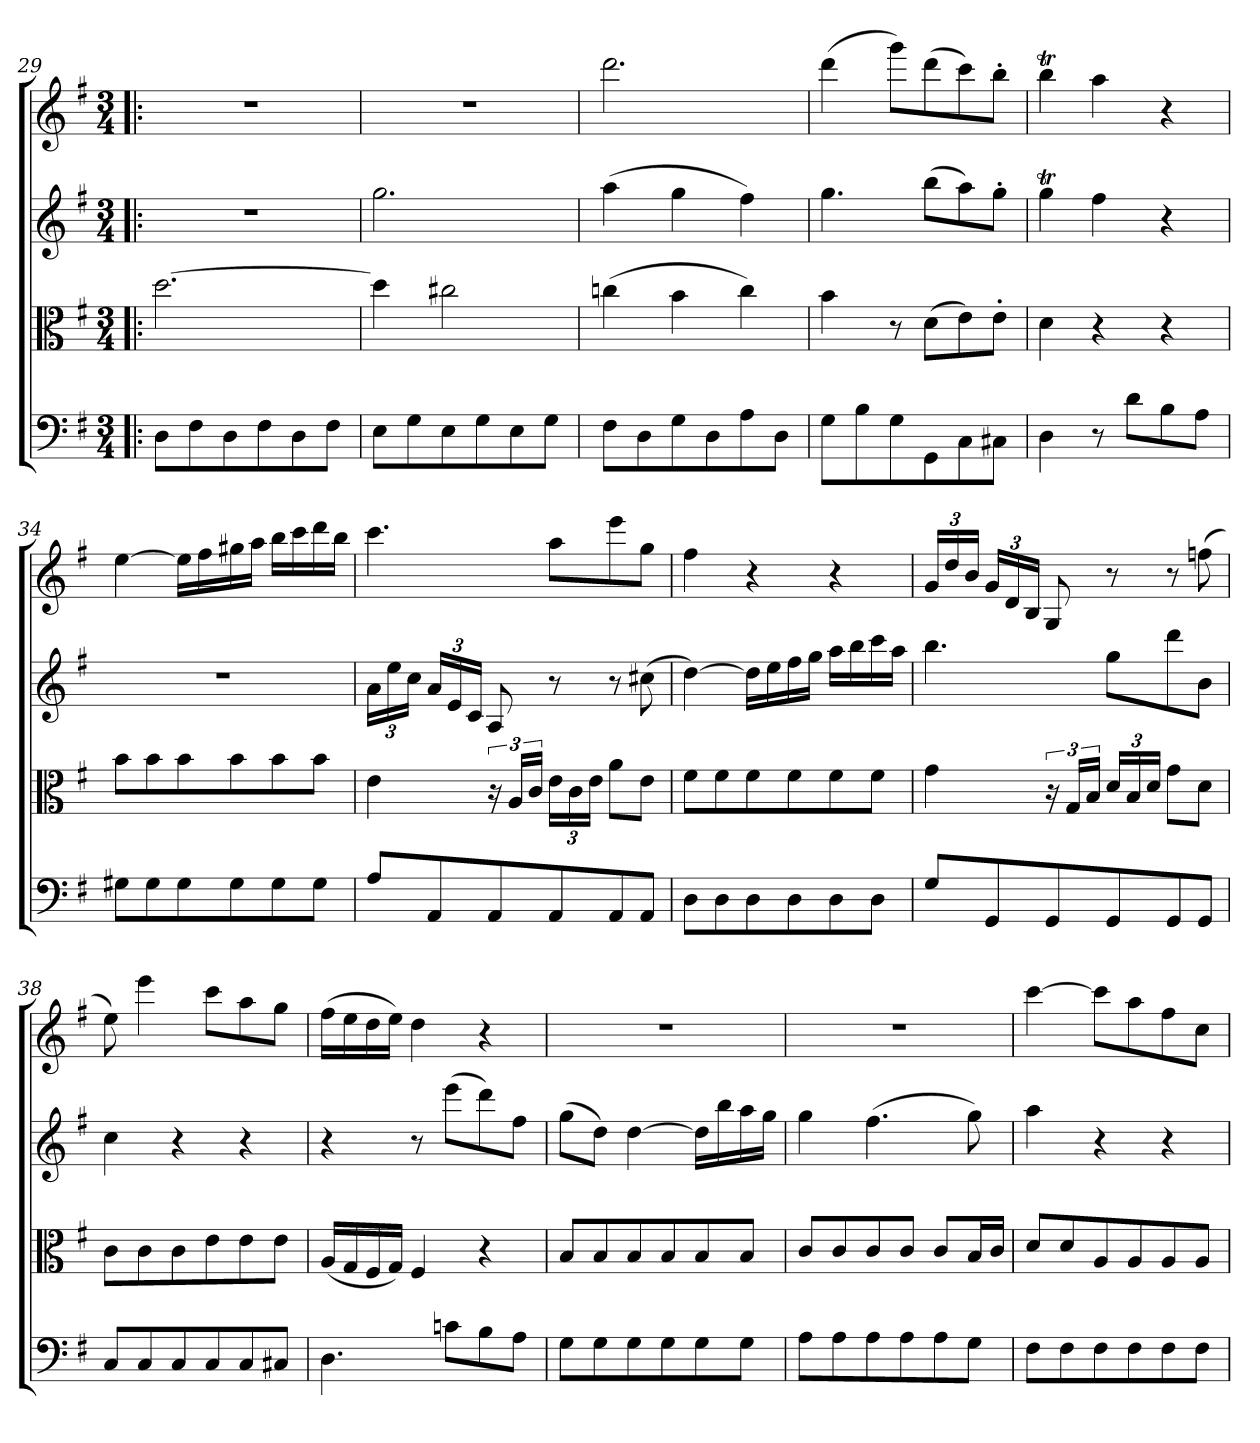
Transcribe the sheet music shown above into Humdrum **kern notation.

**kern	**kern	**kern	**kern
*part4	*part3	*part2	*part1
*staff4	*staff3	*staff2	*staff1
*clefF4	*clefC3	*clefG2	*clefG2
*k[f#]	*k[f#]	*k[f#]	*k[f#]
*M3/4	*M3/4	*M3/4	*M3/4
=29!|:	=29!|:	=29!|:	=29!|:
8D\L	[2.dd\	2.r	2.r
8F#\	.	.	.
8D\	.	.	.
8F#\	.	.	.
8D\	.	.	.
8F#\J	.	.	.
=30	=30	=30	=30
8E\L	4dd\]	2.gg\	2.r
8G\	.	.	.
8E\	2cc#X\	.	.
8G\	.	.	.
8E\	.	.	.
8G\J	.	.	.
=31	=31	=31	=31
8F#\L	(4ccn\	(4aa\	2.ddd\
8D\	.	.	.
8G\	4b\	4gg\	.
8D\	.	.	.
8A\	4cc\)	4ff#\)	.
8D\J	.	.	.
=32	=32	=32	=32
8G\L	4b\	4.gg\	(4ddd\
8B\	.	.	.
8G\	8r	.	8ggg\L)
8GG\	(8d\L	(8bb\L	(8ddd\
8C\	8e\)	8aa\)	8ccc\)
8C#X\J	8e'\J	8gg'\J	8bb'\J
=33	=33	=33	=33
4D\	4d\	4ggT\	4bbt\
8r	4r	4ff#\	4aa\
8d\L	.	.	.
8B\	4r	4r	4r
8A\J	.	.	.
=34	=34	=34	=34
8G#X\L	8b\L	2.r	[4ee\
8G#\	8b\	.	.
8G#\	8b\	.	16ee\LL]
.	.	.	16ff#\
8G#\	8b\	.	16gg#X\
.	.	.	16aa\JJ
8G#\	8b\	.	16bb\LL
.	.	.	16ccc\
8G#\J	8b\J	.	16ddd\
.	.	.	16bb\JJ
=35	=35	=35	=35
8A/L	4e\	24a\LL	4.ccc\
.	.	24ee\	.
.	.	24cc\JJ	.
8AA/	.	24a/LL	.
.	.	24e/	.
.	.	24c/JJ	.
8AA/	24r	8A/	.
.	24A/LL	.	.
.	24c/JJ	.	.
8AA/	24e\LL	8r	8aa\L
.	24c\	.	.
.	24e\JJ	.	.
8AA/	8a\L	8r	8eee\
8AA/J	8e\J	(8cc#X\	8gg\J
=36	=36	=36	=36
8D\L	8f#\L	[4dd\)	4ff#\
8D\	8f#\	.	.
8D\	8f#\	16dd\LL]	4r
.	.	16ee\	.
8D\	8f#\	16ff#\	.
.	.	16gg\JJ	.
8D\	8f#\	16aa\LL	4r
.	.	16bb\	.
8D\J	8f#\J	16ccc\	.
.	.	16aa\JJ	.
=37	=37	=37	=37
8G/L	4g\	4.bb\	24g/LL
.	.	.	24dd/
.	.	.	24b/JJ
8GG/	.	.	24g/LL
.	.	.	24d/
.	.	.	24B/JJ
8GG/	24r	.	8G/
.	24G/LL	.	.
.	24B/JJ	.	.
8GG/	24d/LL	8gg\L	8r
.	24B/	.	.
.	24d/JJ	.	.
8GG/	8g\L	8ddd\	8r
8GG/J	8d\J	8b\J	(8ffn\
=38	=38	=38	=38
8C/L	8c\L	4cc\	8ee\)
8C/	8c\	.	4eee\
8C/	8c\	4r	.
8C/	8e\	.	8ccc\L
8C/	8e\	4r	8aa\
8C#X/J	8e\J	.	8gg\J
=39	=39	=39	=39
4.D\	(16A/LL	4r	(16ff#\LL
.	16G/	.	16ee\
.	16F#/	.	16dd\
.	16G/JJ)	.	16ee\JJ)
.	4F#/	8r	4dd\
8cn\L	.	(8eee\L	.
8B\	4r	8ddd\)	4r
8A\J	.	8ff#\J	.
=40	=40	=40	=40
8G\L	8B/L	(8gg\L	2.r
8G\	8B/	8dd\J)	.
8G\	8B/	[4dd\	.
8G\	8B/	.	.
8G\	8B/	16dd\LL]	.
.	.	16bb\	.
8G\J	8B/J	16aa\	.
.	.	16gg\JJ	.
=41	=41	=41	=41
8A\L	8c/L	4gg\	2.r
8A\	8c/	.	.
8A\	8c/	(4.ff#\	.
8A\	8c/J	.	.
8A\	8c/L	.	.
8G\J	16B/L	8gg\)	.
.	16c/JJ	.	.
=42	=42	=42	=42
8F#\L	8d/L	4aa\	[4ccc\
8F#\	8d/	.	.
8F#\	8A/	4r	8ccc\L]
8F#\	8A/	.	8aa\
8F#\	8A/	4r	8ff#\
8F#\J	8A/J	.	8cc\J
=	=	=	=
*-	*-	*-	*-
